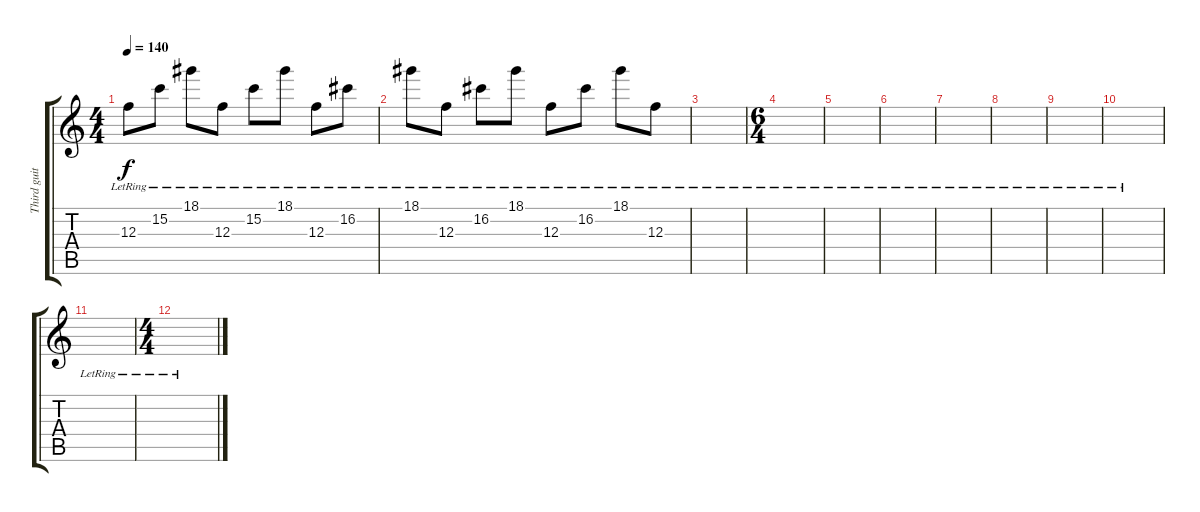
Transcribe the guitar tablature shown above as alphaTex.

\track ("Third guitar" "Third guit") {instrument distortionguitar}
\staff {score tabs}
\tuning (D4 A3 F3 C3 G2 C2) {hide}
\ts (4 4)
\tempo 140
\clef g2
\ks c
12.3{lr}.8{dy f} 15.2{lr}.8 18.1{lr}.8 12.3{lr}.8 15.2{lr}.8 18.1{lr}.8 12.3{lr}.8 16.2{lr}.8 |
18.1{lr}.8 12.3{lr}.8 16.2{lr}.8 18.1{lr}.8 12.3{lr}.8 16.2{lr}.8 18.1{lr}.8 12.3{lr}.8 |
|
\ts (6 4)
|
|
|
|
|
|
|
|
\ts (4 4)
